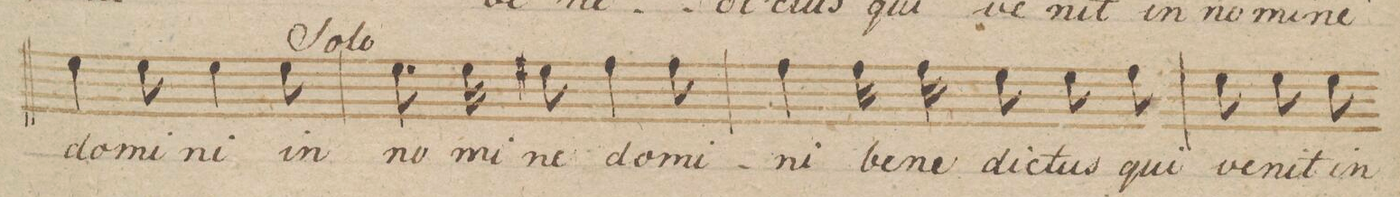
**kern	**text
*I"Alto.	*
*clefC3	*
*k[b-e-]	*
*M6/8	*
4f\	do-
8f\	-mi-
4f\	-ni
8f\	in
=35	=35
8.f\	no-
16f\	-mi-
8f#X\	-ne
4g\	do-
8g\	-mi-
=36	=36
4g\	-ni
16g\	be-
16g\	-ne-
8f\	-dic-
8f\	-tus
8g\	qui
=37	=37
8f\	ve-
8f\	-nit
8f\	in
*-	*-
